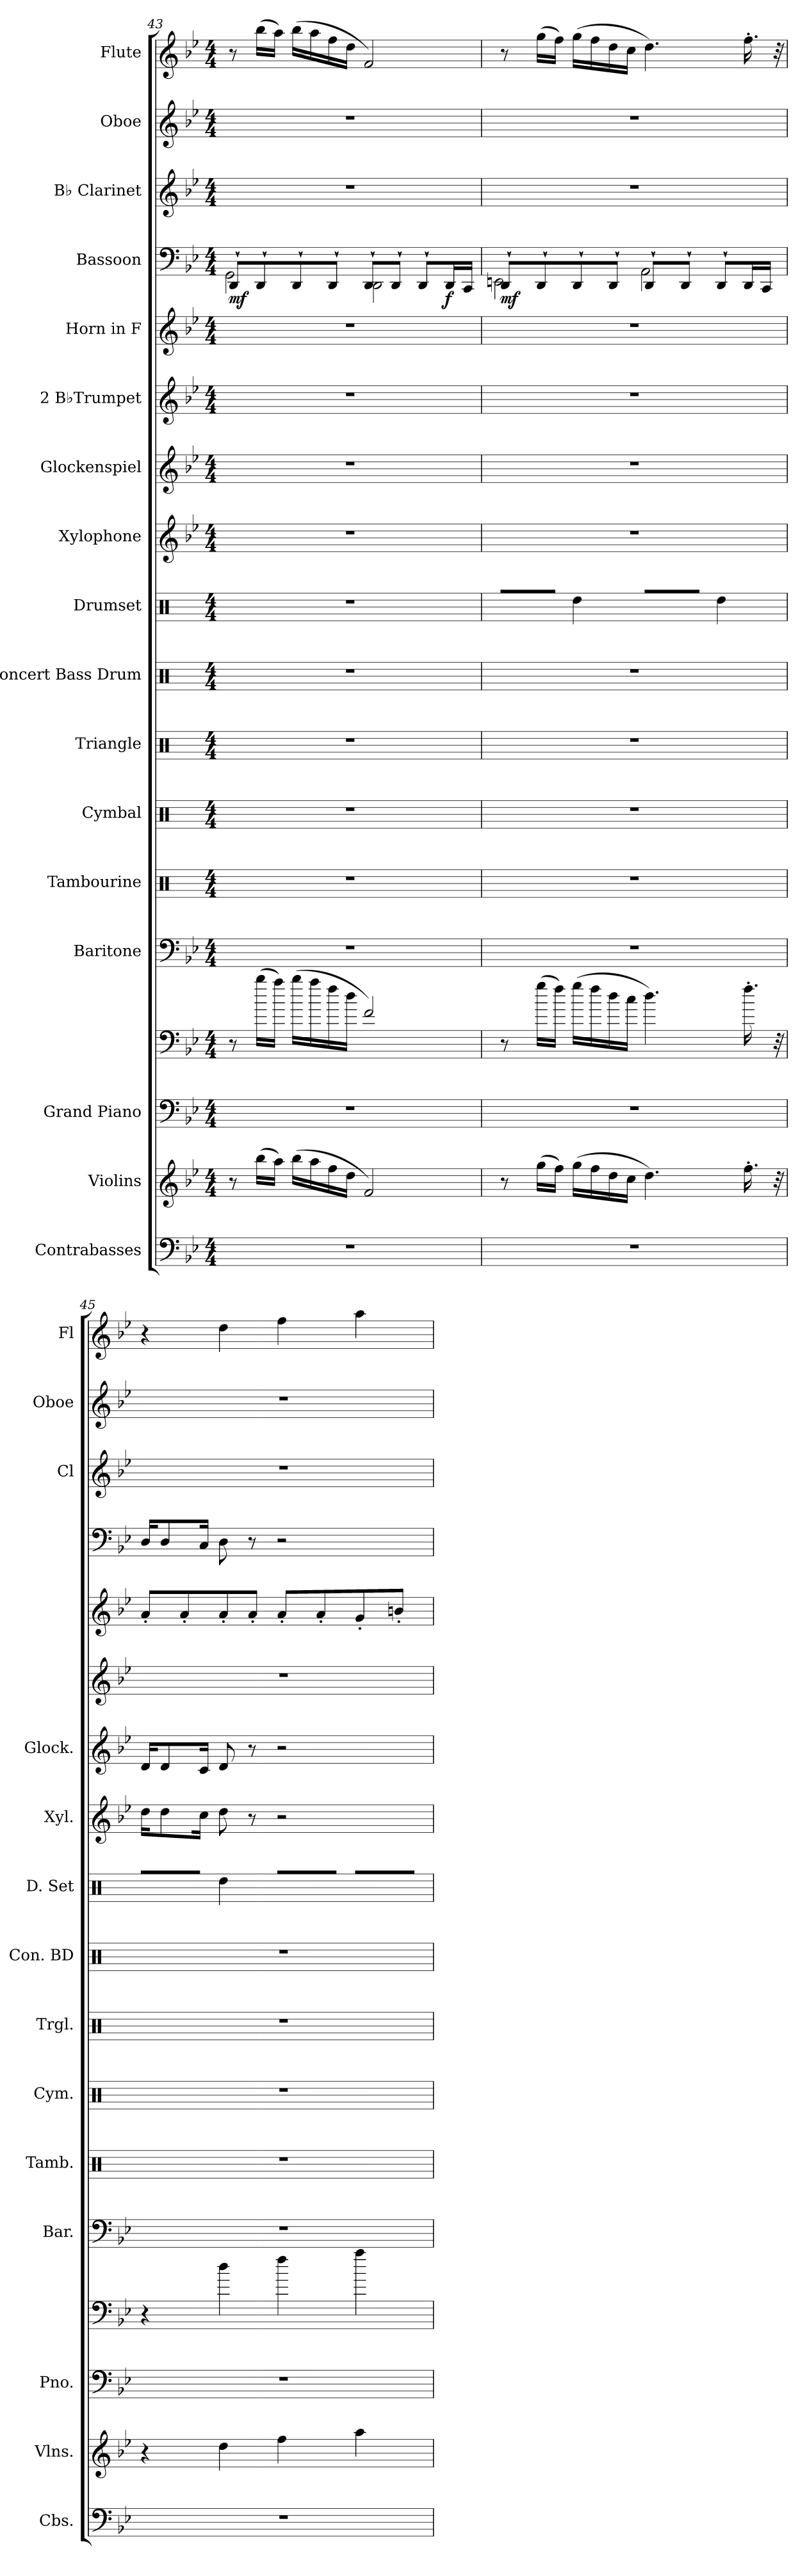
**kern	**kern	**kern	**kern	**kern	**kern	**kern	**kern	**kern	**kern	**kern	**kern	**kern	**kern	**kern	**dynam	**kern	**kern	**kern
*part17	*part16	*part15	*part15	*part14	*part13	*part12	*part11	*part10	*part9	*part8	*part7	*part6	*part5	*part4	*part4	*part3	*part2	*part1
*staff18	*staff17	*staff16	*staff15	*staff14	*staff13	*staff12	*staff11	*staff10	*staff9	*staff8	*staff7	*staff6	*staff5	*staff4	*staff4	*staff3	*staff2	*staff1
*I"Contrabasses	*I"Violins	*I"Grand Piano	*	*I"Baritone	*I"Tambourine	*I"Cymbal	*I"Triangle	*I"Concert Bass Drum	*I"Drumset	*I"Xylophone	*I"Glockenspiel	*I"2 B♭Trumpet	*I"Horn in F	*I"Bassoon	*	*I"B♭ Clarinet	*I"Oboe	*I"Flute
*I'Cbs.	*I'Vlns.	*I'Pno.	*	*I'Bar.	*I'Tamb.	*I'Cym.	*I'Trgl.	*I'Con. BD	*I'D. Set	*I'Xyl.	*I'Glock.	*	*	*	*	*I'Cl	*I'Oboe	*I'Fl
*clefF4	*clefG2	*clefF4	*clefF4	*clefF4	*clefX	*clefX	*clefX	*clefX	*clefX	*clefG2	*clefG2	*clefG2	*clefG2	*clefF4	*	*clefG2	*clefG2	*clefG2
*ITrd7c12	*	*	*	*	*	*	*	*	*	*ITrd-7c-12	*ITrd-14c-24	*ITrd1c2	*ITrd4c7	*	*	*ITrd1c2	*	*
*k[b-e-]	*k[b-e-]	*k[b-e-]	*k[b-e-]	*k[b-e-]	*k[]	*k[]	*k[]	*k[]	*k[]	*k[b-e-]	*k[b-e-]	*k[b-e-a-d-]	*k[b-e-a-]	*k[b-e-]	*	*k[b-e-a-d-]	*k[b-e-]	*k[b-e-]
*M4/4	*M4/4	*M4/4	*M4/4	*M4/4	*M4/4	*M4/4	*M4/4	*M4/4	*M4/4	*M4/4	*M4/4	*M4/4	*M4/4	*M4/4	*	*M4/4	*M4/4	*M4/4
=43	=43	=43	=43	=43	=43	=43	=43	=43	=43	=43	=43	=43	=43	=43	=43	=43	=43	=43
*	*	*	*	*	*	*	*	*	*	*	*	*	*	*^	*	*	*	*
!	!	!	!	!	!	!	!	!	!	!	!	!	!	!	!	!LO:DY:b	!	!	!
1r	8r	1r	8r	1r	1r	1r	1r	1r	1r	1r	1r	1r	1r	8DD`/L	2GG\	mf	1r	1r	8r
.	(>16bb-\LL	.	(>16bb-\LL	.	.	.	.	.	.	.	.	.	.	8DD`/	.	.	.	.	(>16bb-\LL
.	16aa\JJ)	.	16aa\JJ)	.	.	.	.	.	.	.	.	.	.	.	.	.	.	.	16aa\JJ)
.	(>16bb-\LL	.	(>16bb-\LL	.	.	.	.	.	.	.	.	.	.	8DD`/	.	.	.	.	(>16bb-\LL
.	16aa\	.	16aa\	.	.	.	.	.	.	.	.	.	.	.	.	.	.	.	16aa\
.	16ff\	.	16ff\	.	.	.	.	.	.	.	.	.	.	8DD`/J	.	.	.	.	16ff\
.	16dd\JJ	.	16dd\JJ	.	.	.	.	.	.	.	.	.	.	.	.	.	.	.	16dd\JJ
.	2f/)	.	2f/)	.	.	.	.	.	.	.	.	.	.	8DD`/L	2DD\	.	.	.	2f/)
.	.	.	.	.	.	.	.	.	.	.	.	.	.	8DD`/J	.	.	.	.	.
.	.	.	.	.	.	.	.	.	.	.	.	.	.	8DD`/L	.	.	.	.	.
!	!	!	!	!	!	!	!	!	!	!	!	!	!	!	!	!LO:DY:b	!	!	!
.	.	.	.	.	.	.	.	.	.	.	.	.	.	16DD/L	.	f	.	.	.
.	.	.	.	.	.	.	.	.	.	.	.	.	.	16CC/JJ	.	.	.	.	.
!!LO:PB:g=z
=44	=44	=44	=44	=44	=44	=44	=44	=44	=44	=44	=44	=44	=44	=44	=44	=44	=44	=44	=44
!	!	!	!	!	!	!	!	!	!	!	!	!	!	!	!	!LO:DY:b	!	!	!
1r	8r	1r	8r	1r	1r	1r	1r	1r	16R'\KL	1r	1r	1r	1r	8DD`/L	2EEn\	mf	1r	1r	8r
.	.	.	.	.	.	.	.	.	8R\	.	.	.	.	.	.	.	.	.	.
.	(>16gg\LL	.	(>16gg\LL	.	.	.	.	.	.	.	.	.	.	8DD`/	.	.	.	.	(>16gg\LL
.	16ff\JJ)	.	16ff\JJ)	.	.	.	.	.	16R\Jk	.	.	.	.	.	.	.	.	.	16ff\JJ)
.	(>16gg\LL	.	(>16gg\LL	.	.	.	.	.	4Rdd\	.	.	.	.	8DD`/	.	.	.	.	(>16gg\LL
.	16ff\	.	16ff\	.	.	.	.	.	.	.	.	.	.	.	.	.	.	.	16ff\
.	16dd\	.	16dd\	.	.	.	.	.	.	.	.	.	.	8DD`/J	.	.	.	.	16dd\
.	16cc\JJ	.	16cc\JJ	.	.	.	.	.	.	.	.	.	.	.	.	.	.	.	16cc\JJ
.	4.dd\)	.	4.dd\)	.	.	.	.	.	16R'\KL	.	.	.	.	8DD`/L	2AA\	.	.	.	4.dd\)
.	.	.	.	.	.	.	.	.	8R\	.	.	.	.	.	.	.	.	.	.
.	.	.	.	.	.	.	.	.	.	.	.	.	.	8DD`/J	.	.	.	.	.
.	.	.	.	.	.	.	.	.	16R\Jk	.	.	.	.	.	.	.	.	.	.
.	.	.	.	.	.	.	.	.	4Rdd\	.	.	.	.	8DD`/L	.	.	.	.	.
.	16.ff'\	.	16.ff'\	.	.	.	.	.	.	.	.	.	.	16DD/L	.	.	.	.	16.ff'\
.	.	.	.	.	.	.	.	.	.	.	.	.	.	16CC/JJ	.	.	.	.	.
.	32r	.	32r	.	.	.	.	.	.	.	.	.	.	.	.	.	.	.	32r
*	*	*	*	*	*	*	*	*	*	*	*	*	*	*v	*v	*	*	*	*
=45	=45	=45	=45	=45	=45	=45	=45	=45	=45	=45	=45	=45	=45	=45	=45	=45	=45	=45
1r	4r	1r	4r	1r	1r	1r	1r	1r	16R'\KL	16ddd\KL	16ddd/KL	1r	8d'/L	16D/KL	.	1r	1r	4r
.	.	.	.	.	.	.	.	.	8R\	8ddd\	8ddd/	.	.	8D/	.	.	.	.
.	.	.	.	.	.	.	.	.	.	.	.	.	8d'/	.	.	.	.	.
.	.	.	.	.	.	.	.	.	16R\Jk	16ccc\Jk	16ccc/Jk	.	.	16C/Jk	.	.	.	.
.	4dd\	.	4dd\	.	.	.	.	.	4Rdd\	8ddd\	8ddd/	.	8d'/	8D\	.	.	.	4dd\
.	.	.	.	.	.	.	.	.	.	8r	8r	.	8d'/J	8r	.	.	.	.
.	4ff\	.	4ff\	.	.	.	.	.	16R'\KL	2r	2r	.	8d'/L	2r	.	.	.	4ff\
.	.	.	.	.	.	.	.	.	8R\	.	.	.	.	.	.	.	.	.
.	.	.	.	.	.	.	.	.	.	.	.	.	8d'/	.	.	.	.	.
.	.	.	.	.	.	.	.	.	16R\Jk	.	.	.	.	.	.	.	.	.
.	4aa\	.	4aa\	.	.	.	.	.	16R'\KL	.	.	.	8c'/	.	.	.	.	4aa\
.	.	.	.	.	.	.	.	.	8R\	.	.	.	.	.	.	.	.	.
.	.	.	.	.	.	.	.	.	.	.	.	.	8en'/J	.	.	.	.	.
.	.	.	.	.	.	.	.	.	16R\Jk	.	.	.	.	.	.	.	.	.
=	=	=	=	=	=	=	=	=	=	=	=	=	=	=	=	=	=	=
*-	*-	*-	*-	*-	*-	*-	*-	*-	*-	*-	*-	*-	*-	*-	*-	*-	*-	*-
